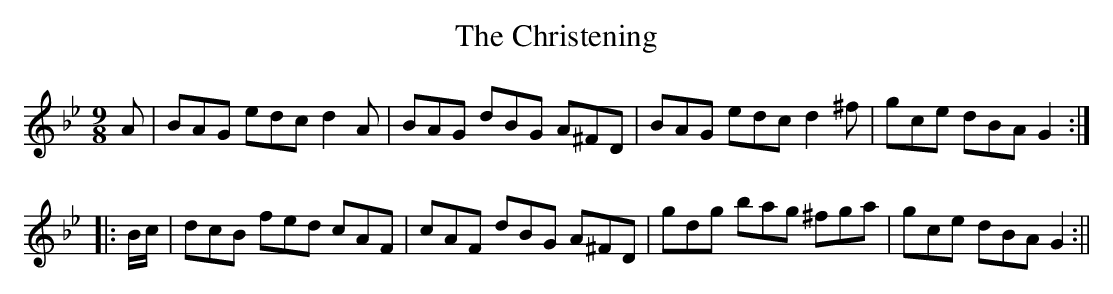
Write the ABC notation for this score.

X:1
T:Christening, The
M:9/8
L:1/8
K:Gmin
A|BAG edc d2A|BAG dBG A^FD|BAG edc d2^f|gce dBA G2:|
|:B/c/|dcB fed cAF|cAF dBG A^FD|gdg bag ^fga|gce dBA G2:||
